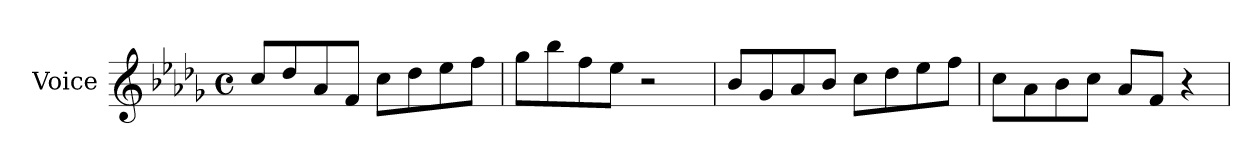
**kern
*part1
*staff1
*I"Voice
*I'Voice
*clefG2
*k[b-e-a-d-g-]
*M4/4
*met(c)
=1
8cc/L
8dd-/
8a-/
8f/J
8cc\L
8dd-\
8ee-\
8ff\J
=2
8gg-\L
8bb-\
8ff\
8ee-\J
2rcc
=3
8b-/L
8g-/
8a-/
8b-/J
8cc\L
8dd-\
8ee-\
8ff\J
=4
8cc\L
8a-\
8b-\
8cc\J
8a-/L
8f/J
4r
=
*-
